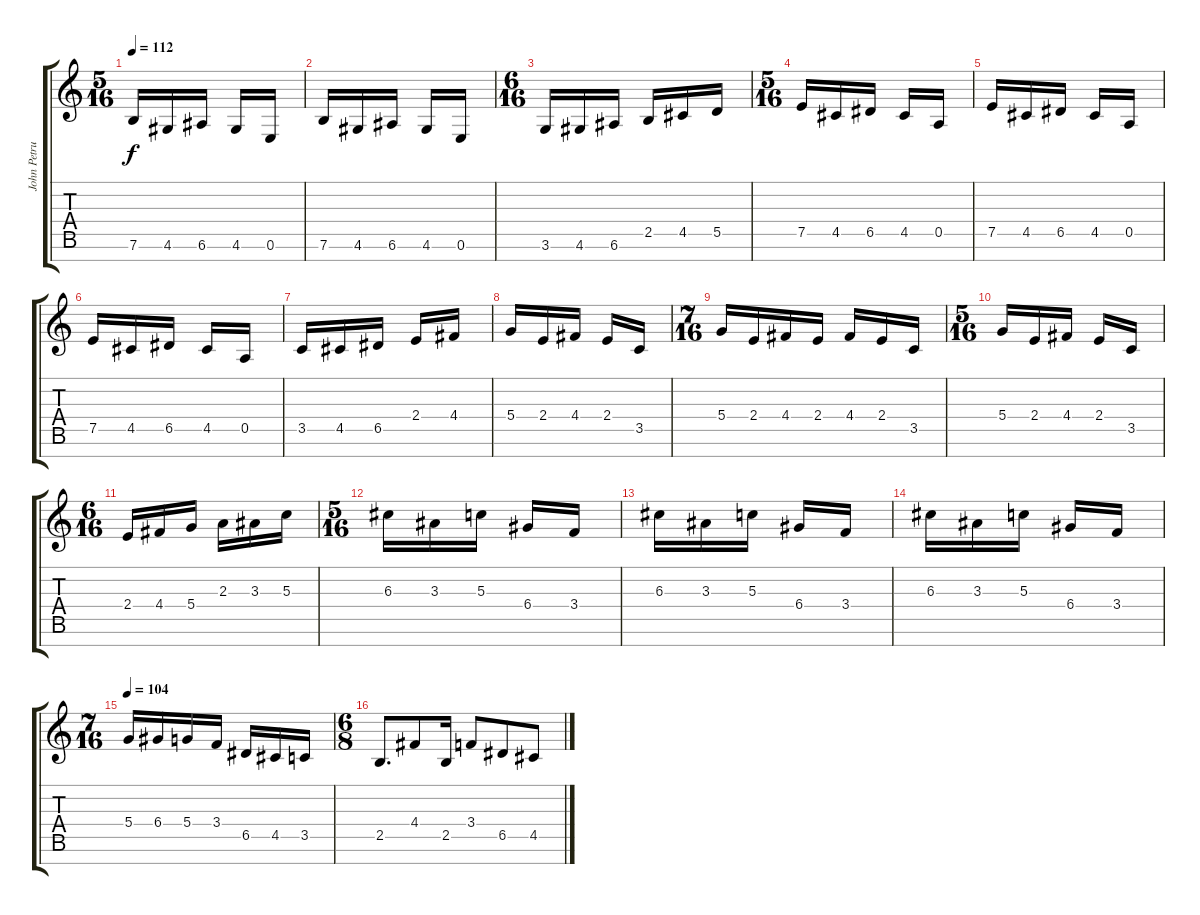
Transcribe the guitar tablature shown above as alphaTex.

\track ("John Petrucci Guitar 1 (main)" "John Petru") {instrument overdrivenguitar}
\staff {score tabs}
\tuning (E4 B3 G3 D3 A2 E2 B1) {hide}
\ts (5 16)
\tempo 112
\clef g2
\ks c
7.6.16{dy f} 4.6.16 6.6.16 4.6.16 0.6.16 |
7.6.16 4.6.16 6.6.16 4.6.16 0.6.16 |
\ts (6 16)
3.6.16 4.6.16 6.6.16 2.5.16 4.5.16 5.5.16 |
\ts (5 16)
7.5.16 4.5.16 6.5.16 4.5.16 0.5.16 |
7.5.16 4.5.16 6.5.16 4.5.16 0.5.16 |
7.5.16 4.5.16 6.5.16 4.5.16 0.5.16 |
3.5.16 4.5.16 6.5.16 2.4.16 4.4.16 |
5.4.16 2.4.16 4.4.16 2.4.16 3.5.16 |
\ts (7 16)
5.4.16 2.4.16 4.4.16 2.4.16 4.4.16 2.4.16 3.5.16 |
\ts (5 16)
5.4.16 2.4.16 4.4.16 2.4.16 3.5.16 |
\ts (6 16)
2.4.16 4.4.16 5.4.16 2.3.16 3.3.16 5.3.16 |
\ts (5 16)
6.3.16 3.3.16 5.3.16 6.4.16 3.4.16 |
6.3.16 3.3.16 5.3.16 6.4.16 3.4.16 |
6.3.16 3.3.16 5.3.16 6.4.16 3.4.16 |
\ts (7 16)
\tempo 104
5.4.16 6.4.16 5.4.16 3.4.16 6.5.16 4.5.16 3.5.16 |
\ts (6 8)
2.5.8{d} 4.4.8 2.5.16 3.4.8 6.5.8 4.5.8
